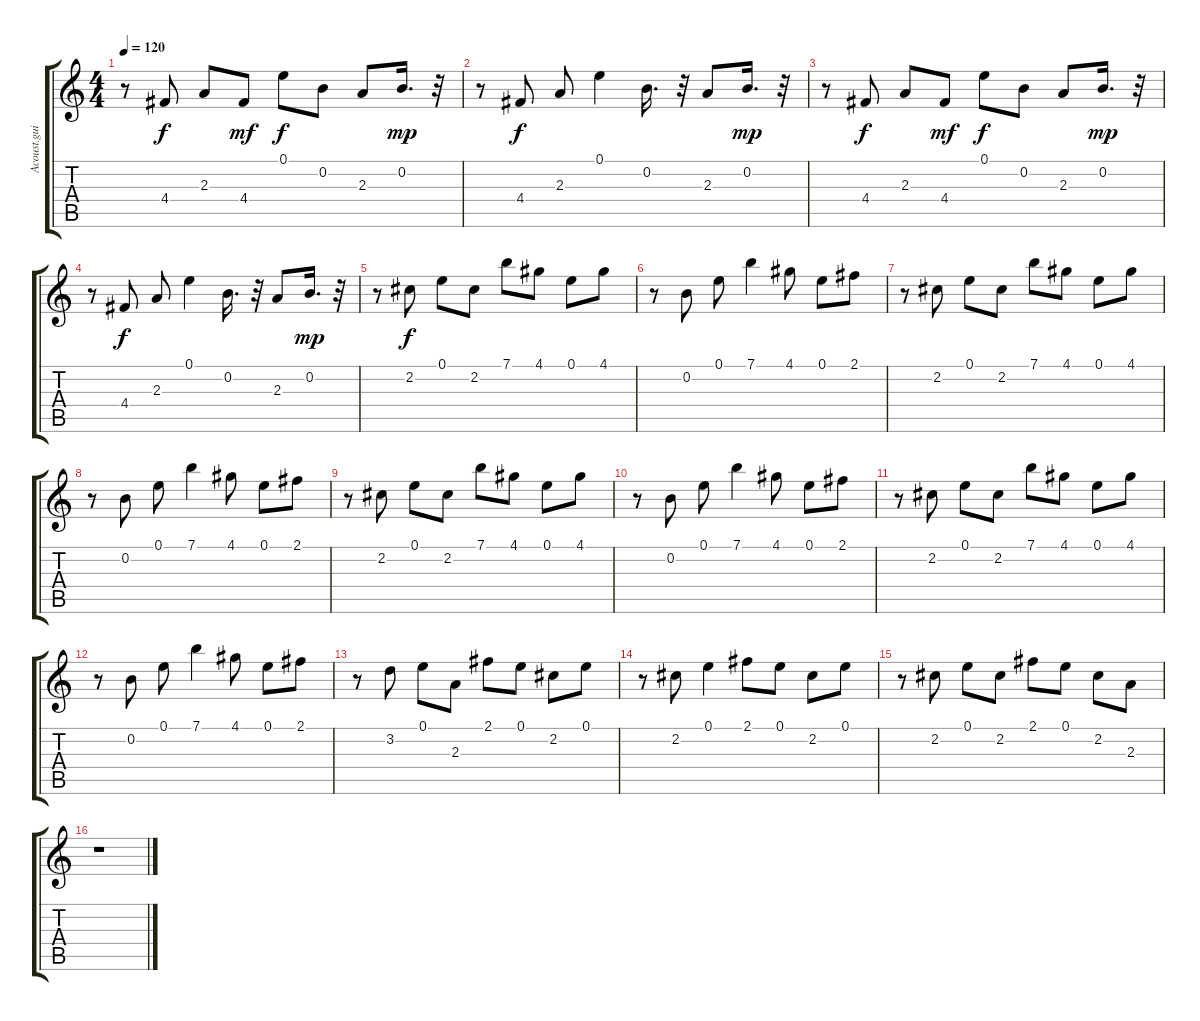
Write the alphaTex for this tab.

\track ("Acoust.guitar (steel" "Acoust.gui") {instrument acousticguitarsteel}
\staff {score tabs}
\tuning (E4 B3 G3 D3 A2 E2) {hide}
\ts (4 4)
\tempo 120
\clef g2
\ks c
r.8{dy mp} 4.4.8{dy f} 2.3.8 4.4.8{dy mf} 0.1.8{dy f} 0.2.8 2.3.8 0.2.16{d dy mp} r.32 |
r.8 4.4.8{dy f} 2.3.8 0.1.4 0.2.16{d} r.32 2.3.8 0.2.16{d dy mp} r.32 |
r.8 4.4.8{dy f} 2.3.8 4.4.8{dy mf} 0.1.8{dy f} 0.2.8 2.3.8 0.2.16{d dy mp} r.32 |
r.8 4.4.8{dy f} 2.3.8 0.1.4 0.2.16{d} r.32 2.3.8 0.2.16{d dy mp} r.32 |
r.8 2.2.8{dy f} 0.1.8 2.2.8 7.1.8 4.1.8 0.1.8 4.1.8 |
r.8 0.2.8 0.1.8 7.1.4 4.1.8 0.1.8 2.1.8 |
r.8 2.2.8 0.1.8 2.2.8 7.1.8 4.1.8 0.1.8 4.1.8 |
r.8 0.2.8 0.1.8 7.1.4 4.1.8 0.1.8 2.1.8 |
r.8 2.2.8 0.1.8 2.2.8 7.1.8 4.1.8 0.1.8 4.1.8 |
r.8 0.2.8 0.1.8 7.1.4 4.1.8 0.1.8 2.1.8 |
r.8 2.2.8 0.1.8 2.2.8 7.1.8 4.1.8 0.1.8 4.1.8 |
r.8 0.2.8 0.1.8 7.1.4 4.1.8 0.1.8 2.1.8 |
r.8 3.2.8 0.1.8 2.3.8 2.1.8 0.1.8 2.2.8 0.1.8 |
r.8 2.2.8 0.1.4 2.1.8 0.1.8 2.2.8 0.1.8 |
r.8 2.2.8 0.1.8 2.2.8 2.1.8 0.1.8 2.2.8 2.3.8 |
r.1
